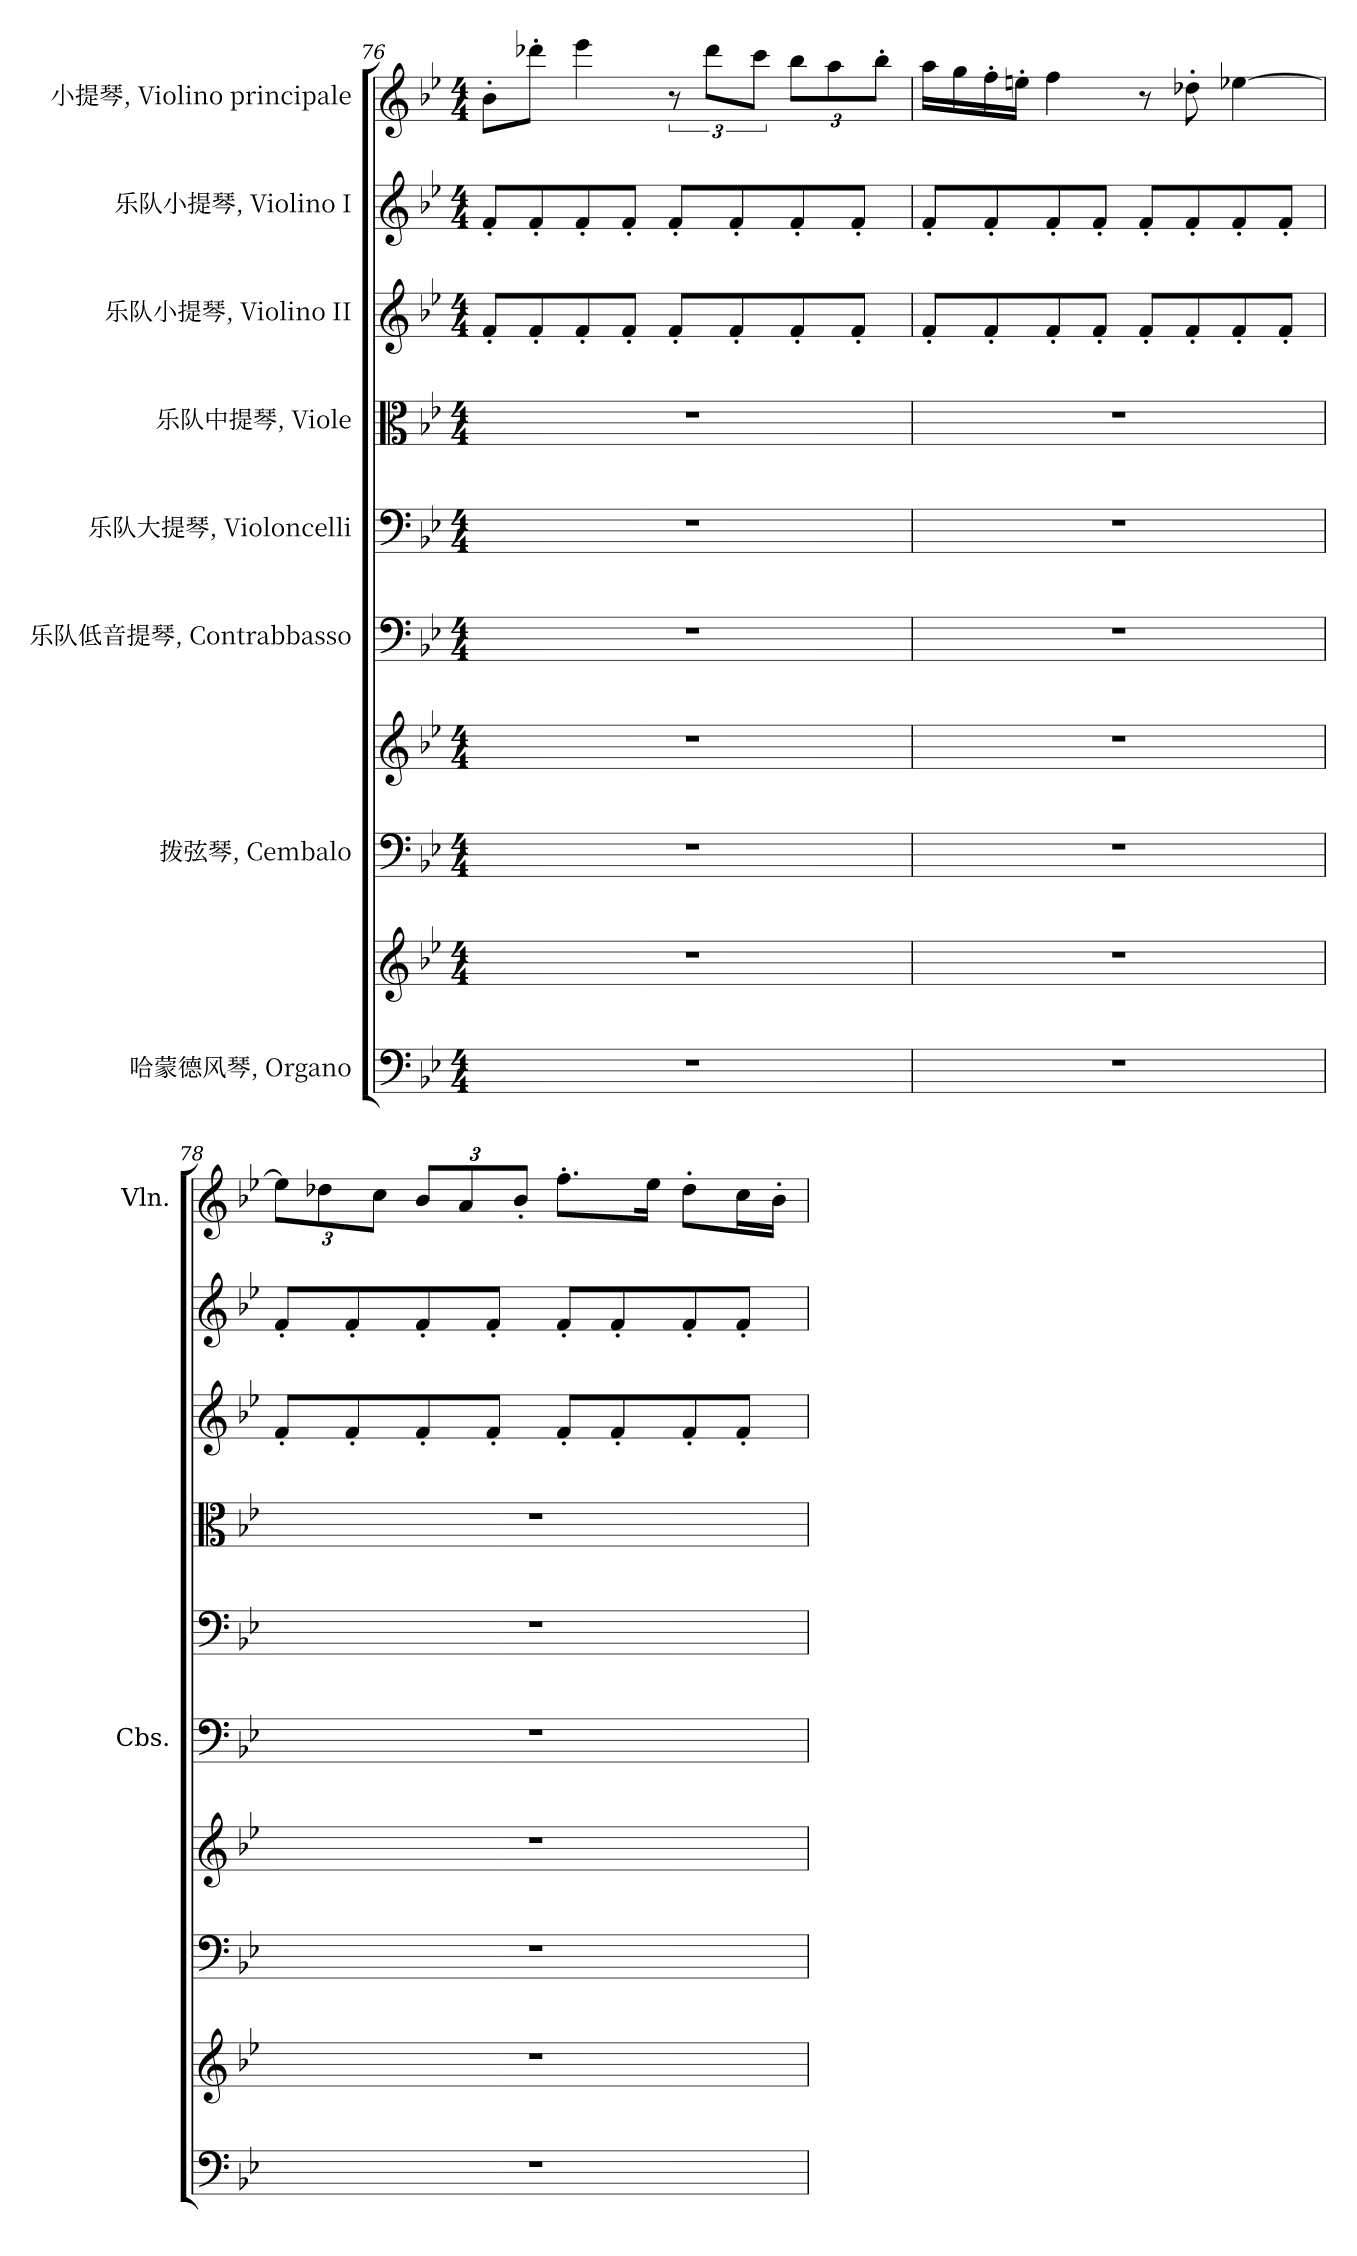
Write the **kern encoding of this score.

**kern	**kern	**kern	**kern	**kern	**kern	**kern	**kern	**kern	**kern
*part8	*part8	*part7	*part7	*part6	*part5	*part4	*part3	*part2	*part1
*staff10	*staff9	*staff8	*staff7	*staff6	*staff5	*staff4	*staff3	*staff2	*staff1
*I"哈蒙德风琴, Organo	*	*I"拨弦琴, Cembalo	*	*I"乐队低音提琴, Contrabbasso	*I"乐队大提琴, Violoncelli	*I"乐队中提琴, Viole	*I"乐队小提琴, Violino II	*I"乐队小提琴, Violino I	*I"小提琴, Violino principale
*	*	*	*	*I'Cbs.	*	*	*	*	*I'Vln.
!!LO:PB:g=z
*clefF4	*clefG2	*clefF4	*clefG2	*clefF4	*clefF4	*clefC3	*clefG2	*clefG2	*clefG2
*	*	*	*	*ITrd7c12	*	*	*	*	*
*k[b-e-]	*k[b-e-]	*k[b-e-]	*k[b-e-]	*k[b-e-]	*k[b-e-]	*k[b-e-]	*k[b-e-]	*k[b-e-]	*k[b-e-]
*M4/4	*M4/4	*M4/4	*M4/4	*M4/4	*M4/4	*M4/4	*M4/4	*M4/4	*M4/4
=76	=76	=76	=76	=76	=76	=76	=76	=76	=76
1r	1r	1r	1r	1r	1r	1r	8f'/L	8f'/L	8b-'\L
.	.	.	.	.	.	.	8f'/	8f'/	8ddd-X'\J
.	.	.	.	.	.	.	8f'/	8f'/	4eee-\
.	.	.	.	.	.	.	8f'/J	8f'/J	.
.	.	.	.	.	.	.	8f'/L	8f'/L	12r
.	.	.	.	.	.	.	.	.	12ddd-\L
.	.	.	.	.	.	.	8f'/	8f'/	.
.	.	.	.	.	.	.	.	.	12ccc\J
*	*	*	*	*	*	*	*	*	*Xbrackettup
.	.	.	.	.	.	.	8f'/	8f'/	12bb-\L
.	.	.	.	.	.	.	.	.	12aa\
.	.	.	.	.	.	.	8f'/J	8f'/J	.
.	.	.	.	.	.	.	.	.	12bb-'\J
=77	=77	=77	=77	=77	=77	=77	=77	=77	=77
1r	1r	1r	1r	1r	1r	1r	8f'/L	8f'/L	16aa\LL
.	.	.	.	.	.	.	.	.	16gg\
.	.	.	.	.	.	.	8f'/	8f'/	16ff'\
.	.	.	.	.	.	.	.	.	16een'\JJ
.	.	.	.	.	.	.	8f'/	8f'/	4ff\
.	.	.	.	.	.	.	8f'/J	8f'/J	.
.	.	.	.	.	.	.	8f'/L	8f'/L	8r
.	.	.	.	.	.	.	8f'/	8f'/	8dd-X'\
.	.	.	.	.	.	.	8f'/	8f'/	[4ee-X\
.	.	.	.	.	.	.	8f'/J	8f'/J	.
=78	=78	=78	=78	=78	=78	=78	=78	=78	=78
1r	1r	1r	1r	1r	1r	1r	8f'/L	8f'/L	12ee-\L]
.	.	.	.	.	.	.	.	.	12dd-X\
.	.	.	.	.	.	.	8f'/	8f'/	.
.	.	.	.	.	.	.	.	.	12cc\J
.	.	.	.	.	.	.	8f'/	8f'/	12b-/L
.	.	.	.	.	.	.	.	.	12a/
.	.	.	.	.	.	.	8f'/J	8f'/J	.
.	.	.	.	.	.	.	.	.	12b-'/J
.	.	.	.	.	.	.	8f'/L	8f'/L	8.ff'\L
.	.	.	.	.	.	.	8f'/	8f'/	.
.	.	.	.	.	.	.	.	.	16ee-\Jk
.	.	.	.	.	.	.	8f'/	8f'/	8dd-'\L
.	.	.	.	.	.	.	8f'/J	8f'/J	16cc\L
.	.	.	.	.	.	.	.	.	16b-'\JJ
=	=	=	=	=	=	=	=	=	=
*-	*-	*-	*-	*-	*-	*-	*-	*-	*-
